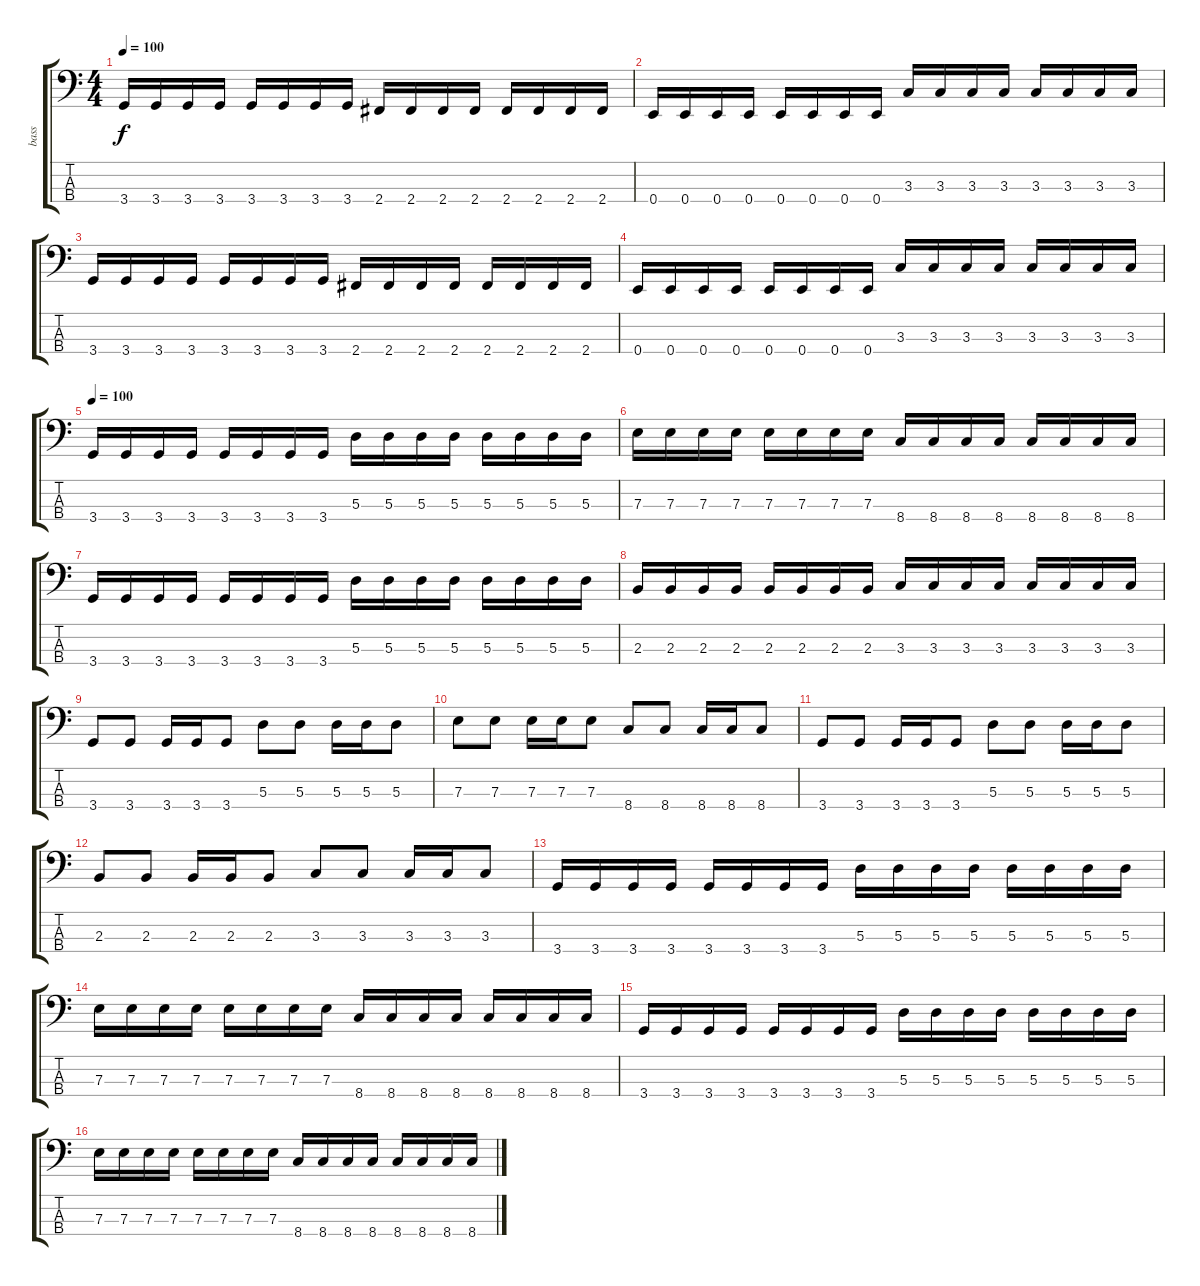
\track ("bass" "bass") {instrument electricbasspick}
\staff {score tabs}
\tuning (G2 D2 A1 E1) {hide}
\ts (4 4)
\tempo 100
\clef f4
\ks c
3.4.16{dy f} 3.4.16 3.4.16 3.4.16 3.4.16 3.4.16 3.4.16 3.4.16 2.4.16 2.4.16 2.4.16 2.4.16 2.4.16 2.4.16 2.4.16 2.4.16 |
0.4.16 0.4.16 0.4.16 0.4.16 0.4.16 0.4.16 0.4.16 0.4.16 3.3.16 3.3.16 3.3.16 3.3.16 3.3.16 3.3.16 3.3.16 3.3.16 |
3.4.16 3.4.16 3.4.16 3.4.16 3.4.16 3.4.16 3.4.16 3.4.16 2.4.16 2.4.16 2.4.16 2.4.16 2.4.16 2.4.16 2.4.16 2.4.16 |
0.4.16 0.4.16 0.4.16 0.4.16 0.4.16 0.4.16 0.4.16 0.4.16 3.3.16 3.3.16 3.3.16 3.3.16 3.3.16 3.3.16 3.3.16 3.3.16 |
\tempo 100
3.4.16 3.4.16 3.4.16 3.4.16 3.4.16 3.4.16 3.4.16 3.4.16 5.3.16 5.3.16 5.3.16 5.3.16 5.3.16 5.3.16 5.3.16 5.3.16 |
7.3.16 7.3.16 7.3.16 7.3.16 7.3.16 7.3.16 7.3.16 7.3.16 8.4.16 8.4.16 8.4.16 8.4.16 8.4.16 8.4.16 8.4.16 8.4.16 |
3.4.16 3.4.16 3.4.16 3.4.16 3.4.16 3.4.16 3.4.16 3.4.16 5.3.16 5.3.16 5.3.16 5.3.16 5.3.16 5.3.16 5.3.16 5.3.16 |
2.3.16 2.3.16 2.3.16 2.3.16 2.3.16 2.3.16 2.3.16 2.3.16 3.3.16 3.3.16 3.3.16 3.3.16 3.3.16 3.3.16 3.3.16 3.3.16 |
3.4.8 3.4.8 3.4.16 3.4.16 3.4.8 5.3.8 5.3.8 5.3.16 5.3.16 5.3.8 |
7.3.8 7.3.8 7.3.16 7.3.16 7.3.8 8.4.8 8.4.8 8.4.16 8.4.16 8.4.8 |
3.4.8 3.4.8 3.4.16 3.4.16 3.4.8 5.3.8 5.3.8 5.3.16 5.3.16 5.3.8 |
2.3.8 2.3.8 2.3.16 2.3.16 2.3.8 3.3.8 3.3.8 3.3.16 3.3.16 3.3.8 |
3.4.16 3.4.16 3.4.16 3.4.16 3.4.16 3.4.16 3.4.16 3.4.16 5.3.16 5.3.16 5.3.16 5.3.16 5.3.16 5.3.16 5.3.16 5.3.16 |
7.3.16 7.3.16 7.3.16 7.3.16 7.3.16 7.3.16 7.3.16 7.3.16 8.4.16 8.4.16 8.4.16 8.4.16 8.4.16 8.4.16 8.4.16 8.4.16 |
3.4.16 3.4.16 3.4.16 3.4.16 3.4.16 3.4.16 3.4.16 3.4.16 5.3.16 5.3.16 5.3.16 5.3.16 5.3.16 5.3.16 5.3.16 5.3.16 |
7.3.16 7.3.16 7.3.16 7.3.16 7.3.16 7.3.16 7.3.16 7.3.16 8.4.16 8.4.16 8.4.16 8.4.16 8.4.16 8.4.16 8.4.16 8.4.16
